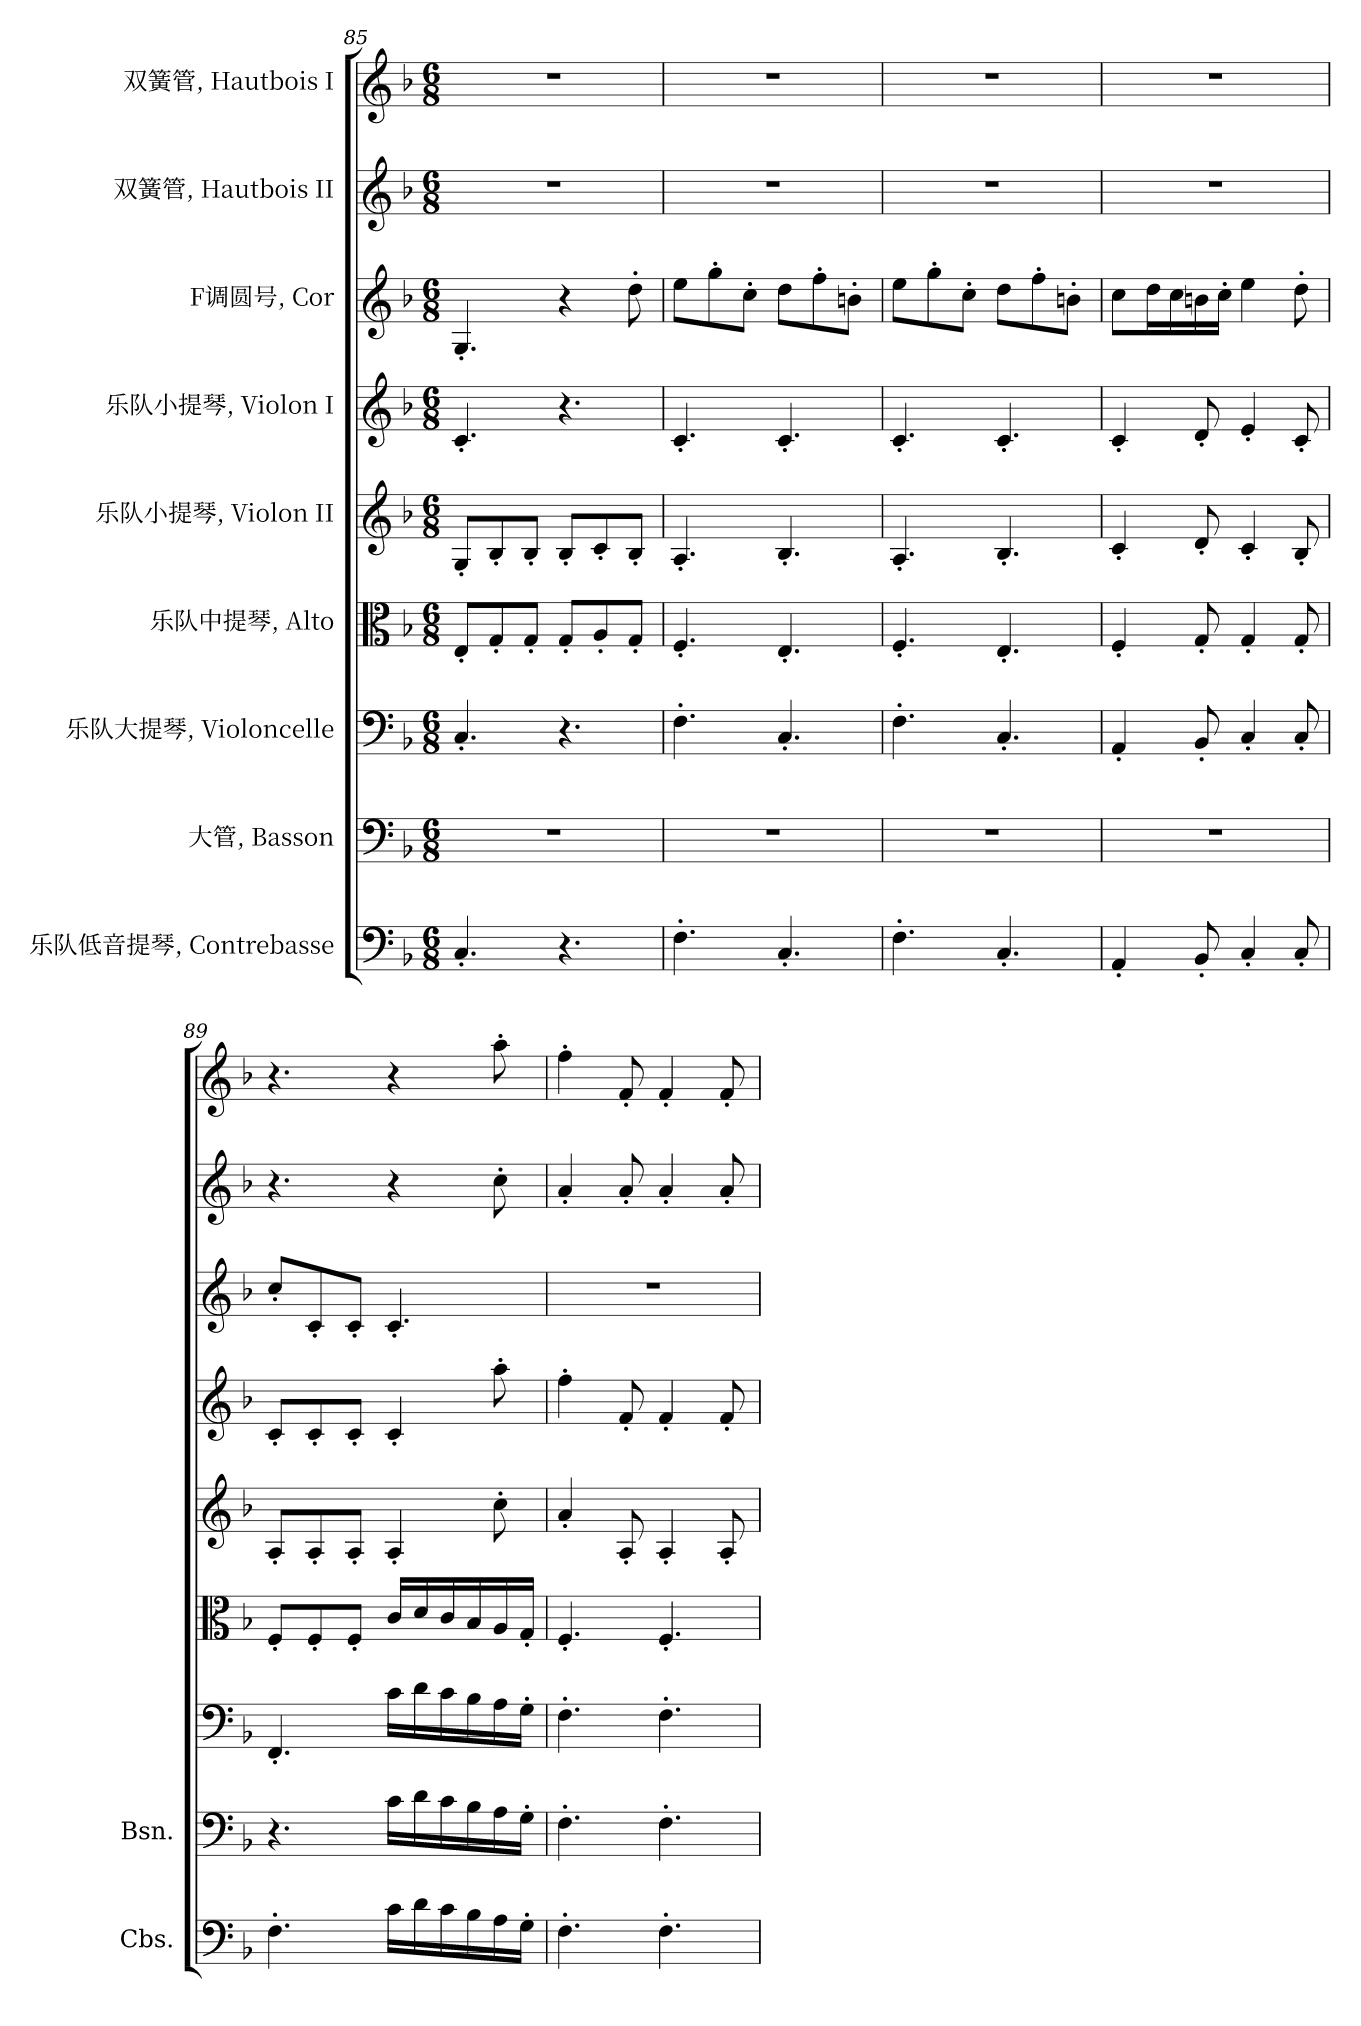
**kern	**kern	**kern	**kern	**kern	**kern	**kern	**kern	**kern
*part9	*part8	*part7	*part6	*part5	*part4	*part3	*part2	*part1
*staff9	*staff8	*staff7	*staff6	*staff5	*staff4	*staff3	*staff2	*staff1
*I"乐队低音提琴, Contrebasse	*I"大管, Basson	*I"乐队大提琴, Violoncelle	*I"乐队中提琴, Alto	*I"乐队小提琴, Violon II	*I"乐队小提琴, Violon I	*I"F调圆号, Cor	*I"双簧管, Hautbois II	*I"双簧管, Hautbois I
*I'Cbs.	*I'Bsn.	*	*	*	*	*	*	*
*clefF4	*clefF4	*clefF4	*clefC3	*clefG2	*clefG2	*clefG2	*clefG2	*clefG2
*ITrd7c12	*	*	*	*	*	*ITrd4c7	*	*
*k[b-]	*k[b-]	*k[b-]	*k[b-]	*k[b-]	*k[b-]	*k[b-e-]	*k[b-]	*k[b-]
*M6/8	*M6/8	*M6/8	*M6/8	*M6/8	*M6/8	*M6/8	*M6/8	*M6/8
=85	=85	=85	=85	=85	=85	=85	=85	=85
4.CC'/	2.r	4.C'/	8E'/L	8G'/L	4.c'/	4.C'/	2.r	2.r
.	.	.	8G'/	8B-'/	.	.	.	.
.	.	.	8G'/J	8B-'/J	.	.	.	.
4.r	.	4.r	8G'/L	8B-'/L	4.r	4r	.	.
.	.	.	8A'/	8c'/	.	.	.	.
.	.	.	8G'/J	8B-'/J	.	8g'\	.	.
=86	=86	=86	=86	=86	=86	=86	=86	=86
4.FF'\	2.r	4.F'\	4.F'/	4.A'/	4.c'/	8a\L	2.r	2.r
.	.	.	.	.	.	8cc'\	.	.
.	.	.	.	.	.	8f'\J	.	.
4.CC'/	.	4.C'/	4.E'/	4.B-'/	4.c'/	8g\L	.	.
.	.	.	.	.	.	8b-'\	.	.
.	.	.	.	.	.	8en'\J	.	.
=87	=87	=87	=87	=87	=87	=87	=87	=87
4.FF'\	2.r	4.F'\	4.F'/	4.A'/	4.c'/	8a\L	2.r	2.r
.	.	.	.	.	.	8cc'\	.	.
.	.	.	.	.	.	8f'\J	.	.
4.CC'/	.	4.C'/	4.E'/	4.B-'/	4.c'/	8g\L	.	.
.	.	.	.	.	.	8b-'\	.	.
.	.	.	.	.	.	8en'\J	.	.
=88	=88	=88	=88	=88	=88	=88	=88	=88
4AAA'/	2.r	4AA'/	4F'/	4c'/	4c'/	8f\L	2.r	2.r
.	.	.	.	.	.	16g\L	.	.
.	.	.	.	.	.	16f\	.	.
8BBB-'/	.	8BB-'/	8G'/	8d'/	8d'/	16en\	.	.
.	.	.	.	.	.	16f'\JJ	.	.
4CC'/	.	4C'/	4G'/	4c'/	4e'/	4a\	.	.
8CC'/	.	8C'/	8G'/	8B-'/	8c'/	8g'\	.	.
!!LO:PB:g=z
=89	=89	=89	=89	=89	=89	=89	=89	=89
4.FF'\	4.r	4.FF'/	8F'/L	8A'/L	8c'/L	8f'/L	4.r	4.r
.	.	.	8F'/	8A'/	8c'/	8F'/	.	.
.	.	.	8F'/J	8A'/J	8c'/J	8F'/J	.	.
16C\LL	16c\LL	16c\LL	16c/LL	4A'/	4c'/	4.F'/	4r	4r
16D\	16d\	16d\	16d/	.	.	.	.	.
16C\	16c\	16c\	16c/	.	.	.	.	.
16BB-\	16B-\	16B-\	16B-/	.	.	.	.	.
16AA\	16A\	16A\	16A/	8cc'\	8aa'\	.	8cc'\	8aa'\
16GG'\JJ	16G'\JJ	16G'\JJ	16G'/JJ	.	.	.	.	.
=90	=90	=90	=90	=90	=90	=90	=90	=90
4.FF'\	4.F'\	4.F'\	4.F'/	4a'/	4ff'\	2.r	4a'/	4ff'\
.	.	.	.	8A'/	8f'/	.	8a'/	8f'/
4.FF'\	4.F'\	4.F'\	4.F'/	4A'/	4f'/	.	4a'/	4f'/
.	.	.	.	8A'/	8f'/	.	8a'/	8f'/
=	=	=	=	=	=	=	=	=
*-	*-	*-	*-	*-	*-	*-	*-	*-
